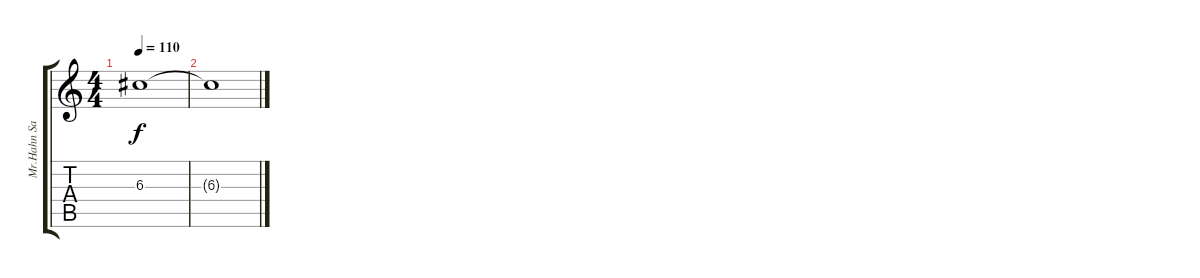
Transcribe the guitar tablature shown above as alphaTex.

\track ("Mr.Hahn Sampler7" "Mr.Hahn Sa") {instrument acousticguitarsteel}
\staff {score tabs}
\tuning (E4 B3 G3 D3 A2 E2) {hide}
\ts (4 4)
\tempo 110
\clef g2
\ks c
6.3{t}.1{dy f instrument pad2warm} |
6.3{t}.1{instrument pad2warm}
